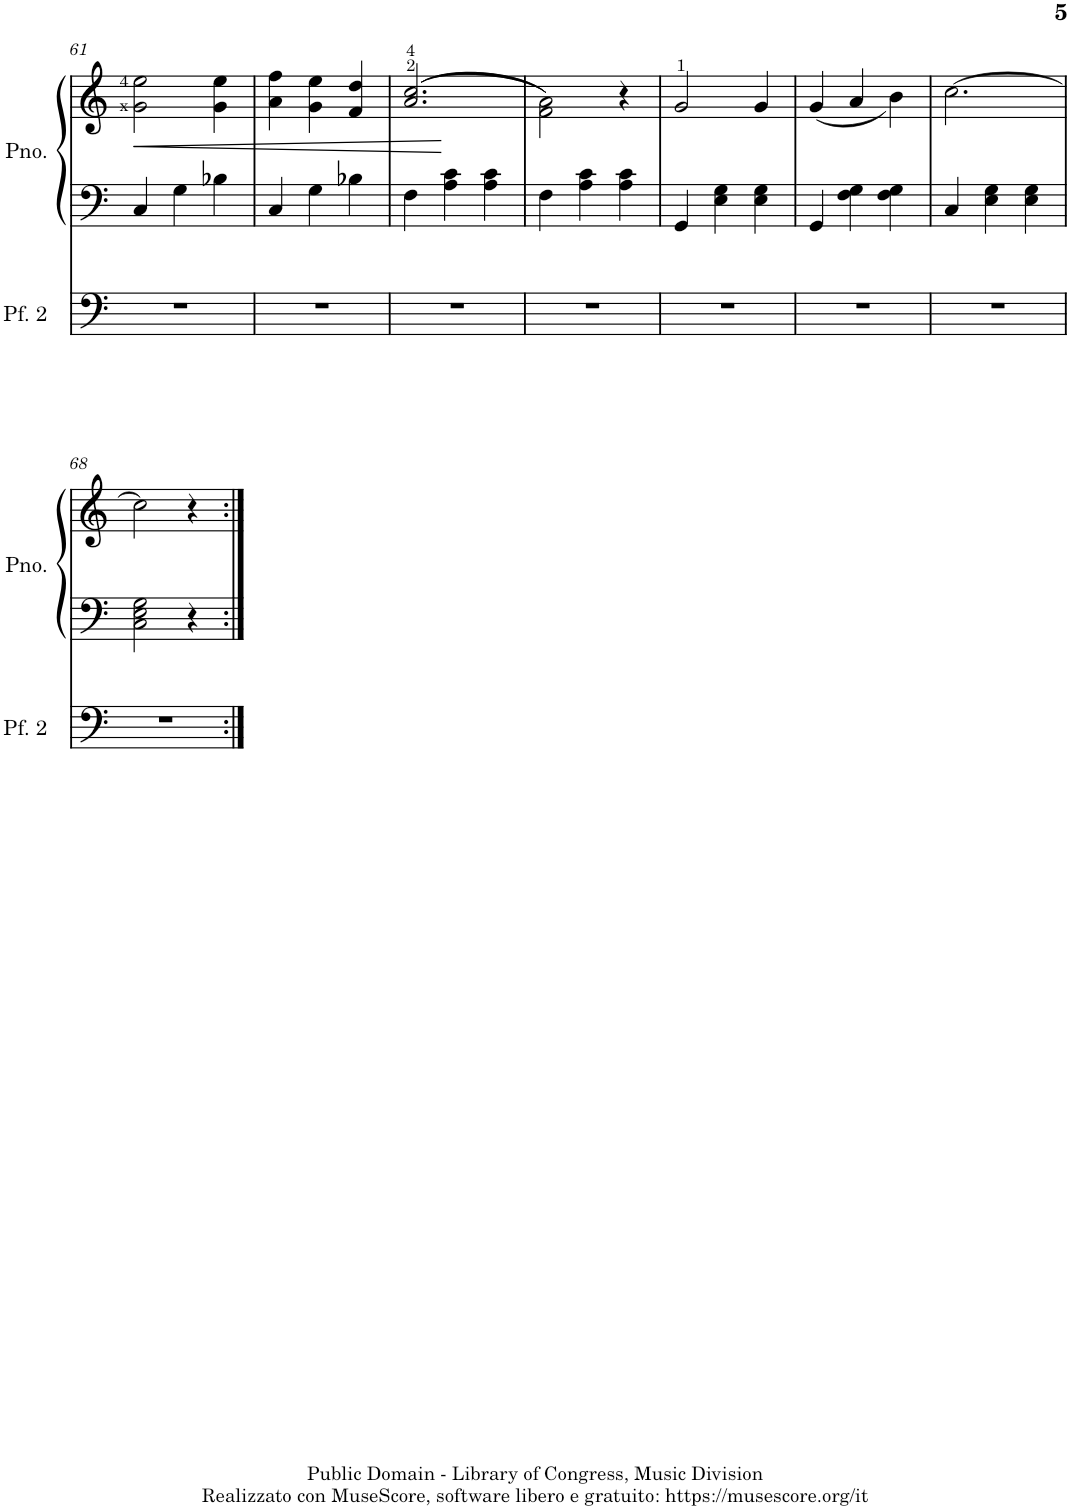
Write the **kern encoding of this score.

**kern	**kern	**kern	**dynam
*part2	*part1	*part1	*part1
*staff3	*staff2	*staff1	*staff1/2
*I"Piano 2	*I"Piano	*	*
*	*I'Pno.	*	*
!!LO:PB:g=z
*clefF4	*clefF4	*clefG2	*
*k[]	*k[]	*k[]	*
*M3/4	*M3/4	*M3/4	*
=61	=61	=61	=61
!	!	!	!LO:HP:b
2.r	4C/	2g\ 2ee\	<
.	4G\	.	.
.	4B-X\	4g\ 4ee\	.
=62	=62	=62	=62
2.r	4C/	4a\ 4ff\	.
.	4G\	4g\ 4ee\	.
.	4B-X\	4f/ 4dd/	.
=63	=63	=63	=63
2.r	4F\	((>2.a/ 2.cc/	.
.	4A\ 4c\	.	.
.	4A\ 4c\	.	.
.	.	.	[
=64	=64	=64	=64
2.r	4F\	2f\ 2a\))	.
.	4A\ 4c\	.	.
.	4A\ 4c\	4r	.
=65	=65	=65	=65
2.r	4GG/	2g/	.
.	4E\ 4G\	.	.
.	4E\ 4G\	4g/	.
=66	=66	=66	=66
2.r	4GG/	(<4g/	.
.	4F\ 4G\	4a/	.
.	4F\ 4G\	4b\)	.
=67	=67	=67	=67
2.r	4C/	[2.cc\	.
.	4E\ 4G\	.	.
.	4E\ 4G\	.	.
!!LO:LB:g=z
=68	=68	=68	=68
2.r	2C\ 2E\ 2G\	2cc\]	.
.	4r	4r	.
=:|!	=:|!	=:|!	=:|!
*-	*-	*-	*-
